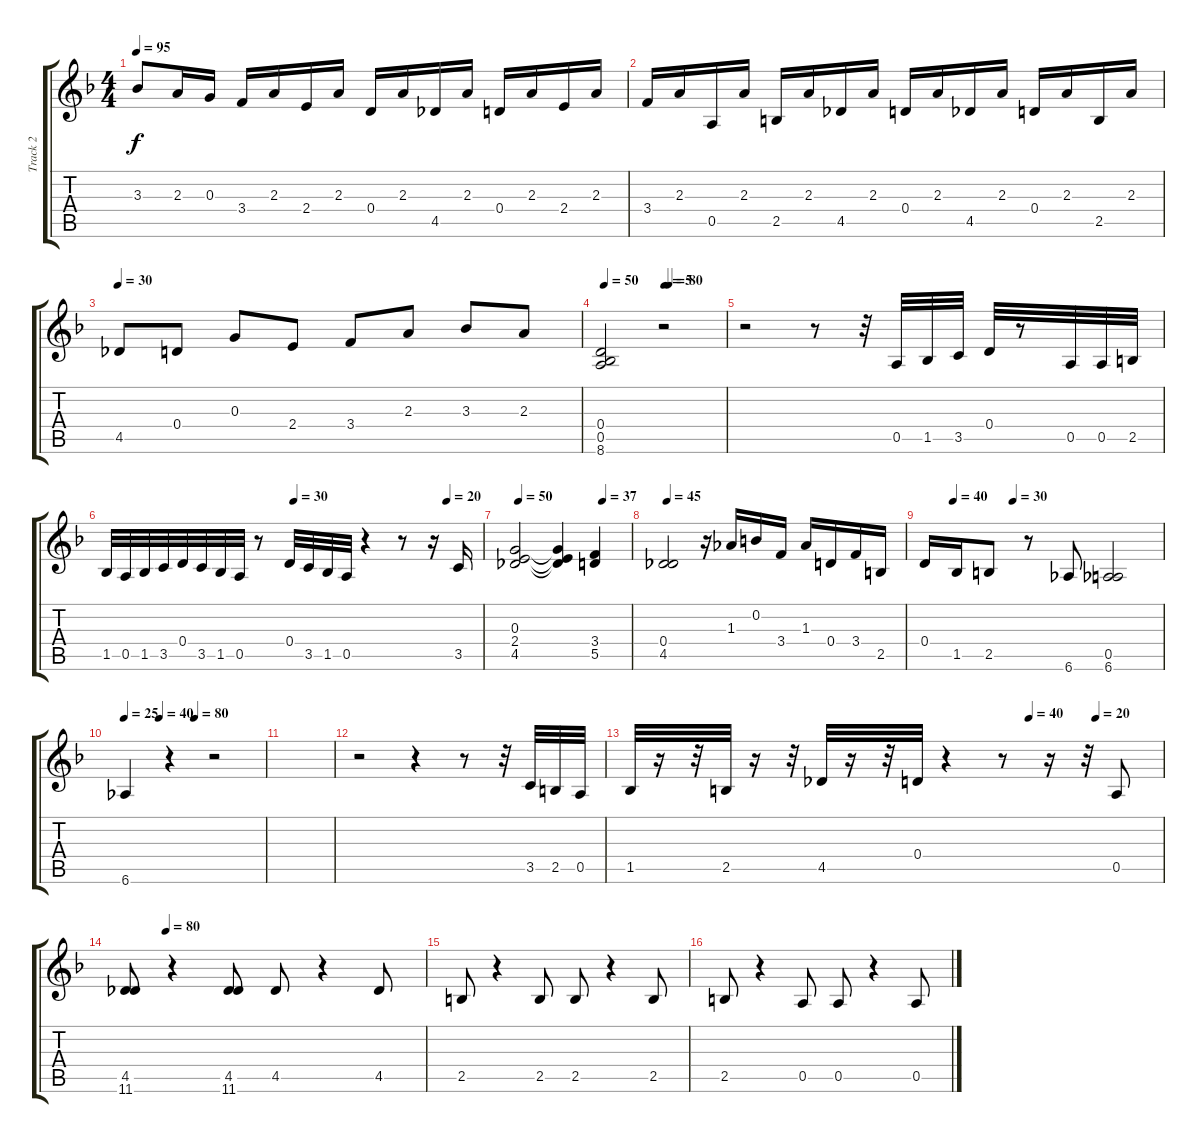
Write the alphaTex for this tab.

\track ("Track 2" "Track 2") {instrument distortionguitar}
\staff {score tabs}
\tuning (E4 B3 G3 D3 A2 D2) {hide}
\ts (4 4)
\tempo 95
\clef g2
\ks dminor
3.3.8{dy f} 2.3.16 0.3.16 3.4.16 2.3.16 2.4.16 2.3.16 0.4.16 2.3.16 4.5.16 2.3.16 0.4.16 2.3.16 2.4.16 2.3.16 |
3.4.16 2.3.16 0.5.16 2.3.16 2.5.16 2.3.16 4.5.16 2.3.16 0.4.16 2.3.16 4.5.16 2.3.16 0.4.16 2.3.16 2.5.16 2.3.16 |
\tempo 30
4.5.8 0.4.8 0.3.8 2.4.8 3.4.8 2.3.8 3.3.8 2.3.8 |
\tempo 50
\tempo (5 0.5)
\tempo (80 0.53125)
(0.4 0.5 8.6).2 r.2 |
r.2 r.8 r.32 0.5.32 1.5.32 3.5.32 0.4.32 r.8 0.5.32 0.5.32 2.5.32 |
\tempo (30 0.5)
\tempo (20 0.90625)
1.5.32 0.5.32 1.5.32 3.5.32 0.4.32 3.5.32 1.5.32 0.5.32 r.8 0.4.32 3.5.32 1.5.32 0.5.32 r.4 r.8 r.16 3.5.16 |
\tempo 50
\tempo (37 0.75)
(0.3 2.4 4.5).2 (0.3{t} 2.4{t} 4.5{t}).4 (3.4 5.5).4 |
\tempo 45
(0.4 4.5).2 r.16 1.3.16 0.2.16 3.4.16 1.3.16 0.4.16 3.4.16 2.5.16 |
\tempo (30 0.375)
\tempo (40 0.125)
0.4.16 1.5.16 2.5.8 r.8 6.6.8 (0.5 6.6).2 |
\tempo 25
\tempo (40 0.25)
\tempo (80 0.5)
6.6.4 r.4 r.2 |
|
r.2 r.4 r.8 r.32 3.5.32 2.5.32 0.5.32 |
\tempo (40 0.75)
\tempo (20 0.875)
1.5.32 r.16 r.32 2.5.32 r.16 r.32 4.5.32 r.16 r.32 0.4.32 r.4 r.8 r.16 r.32 0.5.8 |
\tempo (80 0.125)
(4.5 11.6).8 r.4 (4.5 11.6).8 4.5.8 r.4 4.5.8 |
2.5.8 r.4 2.5.8 2.5.8 r.4 2.5.8 |
2.5.8 r.4 0.5.8 0.5.8 r.4 0.5.8
